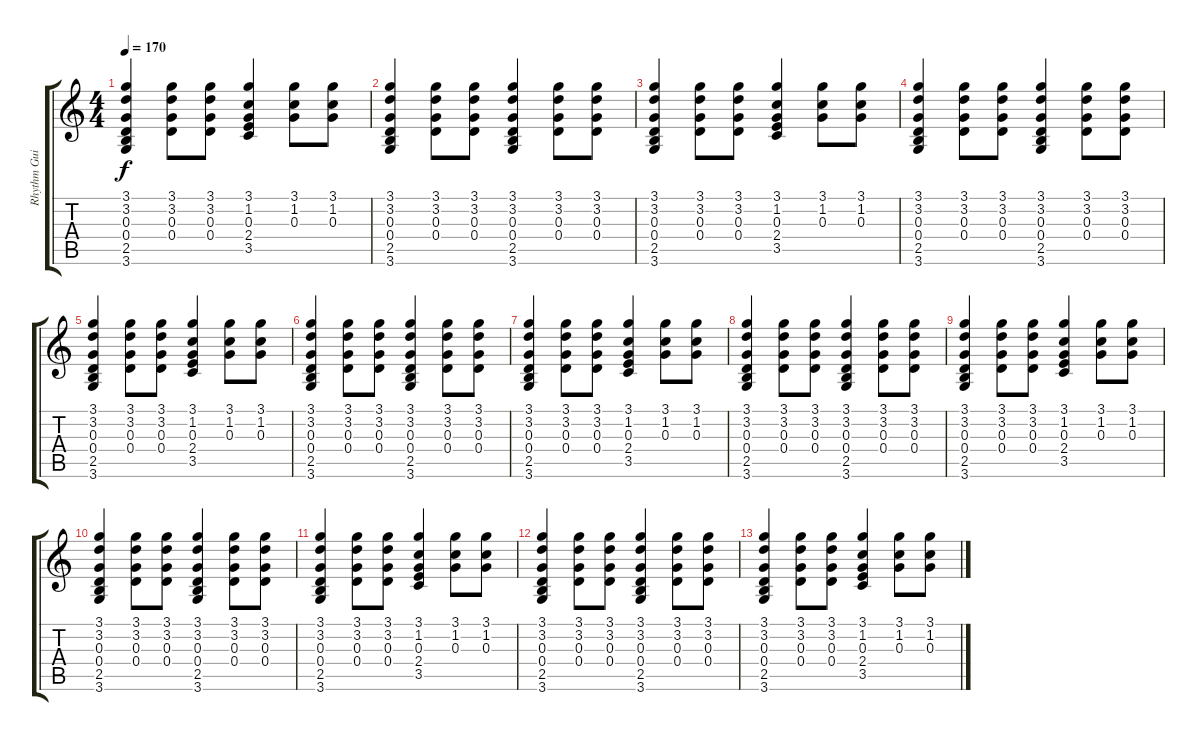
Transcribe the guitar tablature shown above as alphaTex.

\track ("Rhythm Guitar" "Rhythm Gui") {instrument electricguitarclean}
\staff {score tabs}
\tuning (E4 B3 G3 D3 A2 E2) {hide}
\ts (4 4)
\tempo 170
\clef g2
\ks c
(3.1 3.2 0.3 0.4 2.5 3.6).4{dy f} (3.1 3.2 0.3 0.4).8 (3.1 3.2 0.3 0.4).8 (3.1 1.2 0.3 2.4 3.5).4 (3.1 1.2 0.3).8 (3.1 1.2 0.3).8 |
(3.1 3.2 0.3 0.4 2.5 3.6).4 (3.1 3.2 0.3 0.4).8 (3.1 3.2 0.3 0.4).8 (3.1 3.2 0.3 0.4 2.5 3.6).4 (3.1 3.2 0.3 0.4).8 (3.1 3.2 0.3 0.4).8 |
(3.1 3.2 0.3 0.4 2.5 3.6).4 (3.1 3.2 0.3 0.4).8 (3.1 3.2 0.3 0.4).8 (3.1 1.2 0.3 2.4 3.5).4 (3.1 1.2 0.3).8 (3.1 1.2 0.3).8 |
(3.1 3.2 0.3 0.4 2.5 3.6).4 (3.1 3.2 0.3 0.4).8 (3.1 3.2 0.3 0.4).8 (3.1 3.2 0.3 0.4 2.5 3.6).4 (3.1 3.2 0.3 0.4).8 (3.1 3.2 0.3 0.4).8 |
(3.1 3.2 0.3 0.4 2.5 3.6).4 (3.1 3.2 0.3 0.4).8 (3.1 3.2 0.3 0.4).8 (3.1 1.2 0.3 2.4 3.5).4 (3.1 1.2 0.3).8 (3.1 1.2 0.3).8 |
(3.1 3.2 0.3 0.4 2.5 3.6).4{volume 10} (3.1 3.2 0.3 0.4).8 (3.1 3.2 0.3 0.4).8 (3.1 3.2 0.3 0.4 2.5 3.6).4 (3.1 3.2 0.3 0.4).8 (3.1 3.2 0.3 0.4).8 |
(3.1 3.2 0.3 0.4 2.5 3.6).4 (3.1 3.2 0.3 0.4).8 (3.1 3.2 0.3 0.4).8 (3.1 1.2 0.3 2.4 3.5).4 (3.1 1.2 0.3).8 (3.1 1.2 0.3).8 |
(3.1 3.2 0.3 0.4 2.5 3.6).4{volume 7} (3.1 3.2 0.3 0.4).8 (3.1 3.2 0.3 0.4).8 (3.1 3.2 0.3 0.4 2.5 3.6).4 (3.1 3.2 0.3 0.4).8 (3.1 3.2 0.3 0.4).8 |
(3.1 3.2 0.3 0.4 2.5 3.6).4 (3.1 3.2 0.3 0.4).8 (3.1 3.2 0.3 0.4).8 (3.1 1.2 0.3 2.4 3.5).4 (3.1 1.2 0.3).8 (3.1 1.2 0.3).8 |
(3.1 3.2 0.3 0.4 2.5 3.6).4{volume 3} (3.1 3.2 0.3 0.4).8 (3.1 3.2 0.3 0.4).8 (3.1 3.2 0.3 0.4 2.5 3.6).4 (3.1 3.2 0.3 0.4).8 (3.1 3.2 0.3 0.4).8 |
(3.1 3.2 0.3 0.4 2.5 3.6).4 (3.1 3.2 0.3 0.4).8 (3.1 3.2 0.3 0.4).8 (3.1 1.2 0.3 2.4 3.5).4 (3.1 1.2 0.3).8 (3.1 1.2 0.3).8 |
(3.1 3.2 0.3 0.4 2.5 3.6).4{volume 0} (3.1 3.2 0.3 0.4).8 (3.1 3.2 0.3 0.4).8 (3.1 3.2 0.3 0.4 2.5 3.6).4 (3.1 3.2 0.3 0.4).8 (3.1 3.2 0.3 0.4).8 |
(3.1 3.2 0.3 0.4 2.5 3.6).4 (3.1 3.2 0.3 0.4).8 (3.1 3.2 0.3 0.4).8 (3.1 1.2 0.3 2.4 3.5).4 (3.1 1.2 0.3).8 (3.1 1.2 0.3).8
